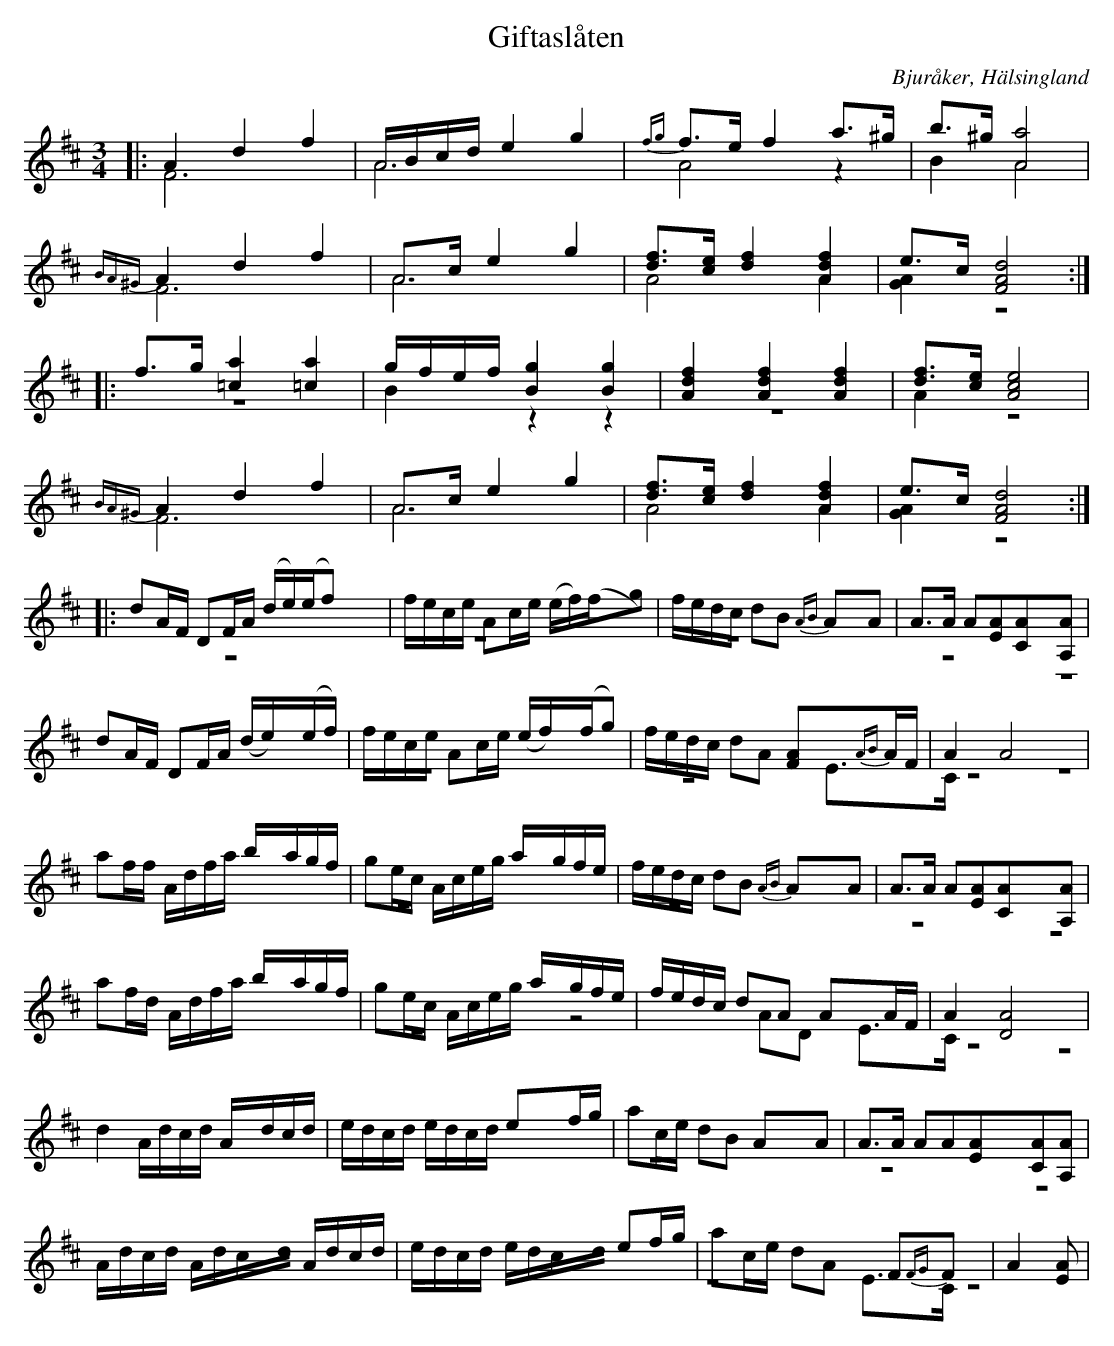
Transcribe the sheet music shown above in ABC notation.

X:1
T: Giftaslåten
O: Bjuråker, Hälsingland
M: 3/4
L: 1/8
K: D
V:1
V:2 merge
V:1
|: A2 d2 f2|A/B/c/d/ e2 g2|{fg}f>e f2 a>^g |b>^g [A4a4]|
 {BA^G}A2 d2 f2|A>c e2 g2|[df]>[ce] [d2f2] [A2d2f2]| e>c [F4A4d4]:|
|:f>g [=c2a2] [=c2a2]|g/f/e/f/ [B2g2] [B2g2]|[A2d2f2] [A2d2f2] [A2d2f2] |[df]>[ce] [A4c4e4]|
{BA^G}A2 d2 f2|A>c e2 g2|[df]>[ce] [d2f2] [A2d2f2]| e>c [F4A4d4]:|
|: dA/F/ DF/A/  (d/e/)(e/f)|f/e/c/e/ Ac/e/ (e/f/)(f/g)|f/e/d/c/ dB {AB}AA|A>A A[EA][CA][A,A]|
dA/F/ DF/A/ (d/e/)(e/f/)|f/e/c/e/ Ac/e/ (e/f/)(f/g)|f/e/d/c/ dA [FA]{AB}A/F/|A2 A4|
af/f/ A/d/f/a/  b/a/g/f/| ge/c/ A/c/e/g/ a/g/f/e/|f/e/d/c/ dB {AB}AA|A>A A[EA][CA][A,A]|
af/d/ A/d/f/a/ b/a/g/f/|ge/c/ A/c/e/g/ a/g/f/e/|f/e/d/c/ dA AA/F/| A2 [D4A4]|
d2 A/d/c/d/ A/d/c/d/|e/d/c/d/ e/d/c/d/ ef/g/|ac/e/ dB AA|A>A AA[EA][CA][A,A]|
A/d/c/d/ A/d/c/d/ A/d/c/d/|e/d/c/d/ e/d/c/d/ ef/g/| ac/e/ dA F{FG}F|A2 [EA]|
V:2
|: F6| A6|A4 z2|B2 A4|
F6| A6|A4 A2|[G2A2] z4:|
|:z6|B2 z2 z2|z6|A2 z4|
F6|A6|A4 A2|[G2A2] z4:|
z6|z6|z6|z6|
z6|z6|z6|E>C z4|
z6|z6|z6|z6|
z6|z6|z4 AD|E>C z4|
z6|z6|z6|z6|
z6|z6|z6|E>C z4|
